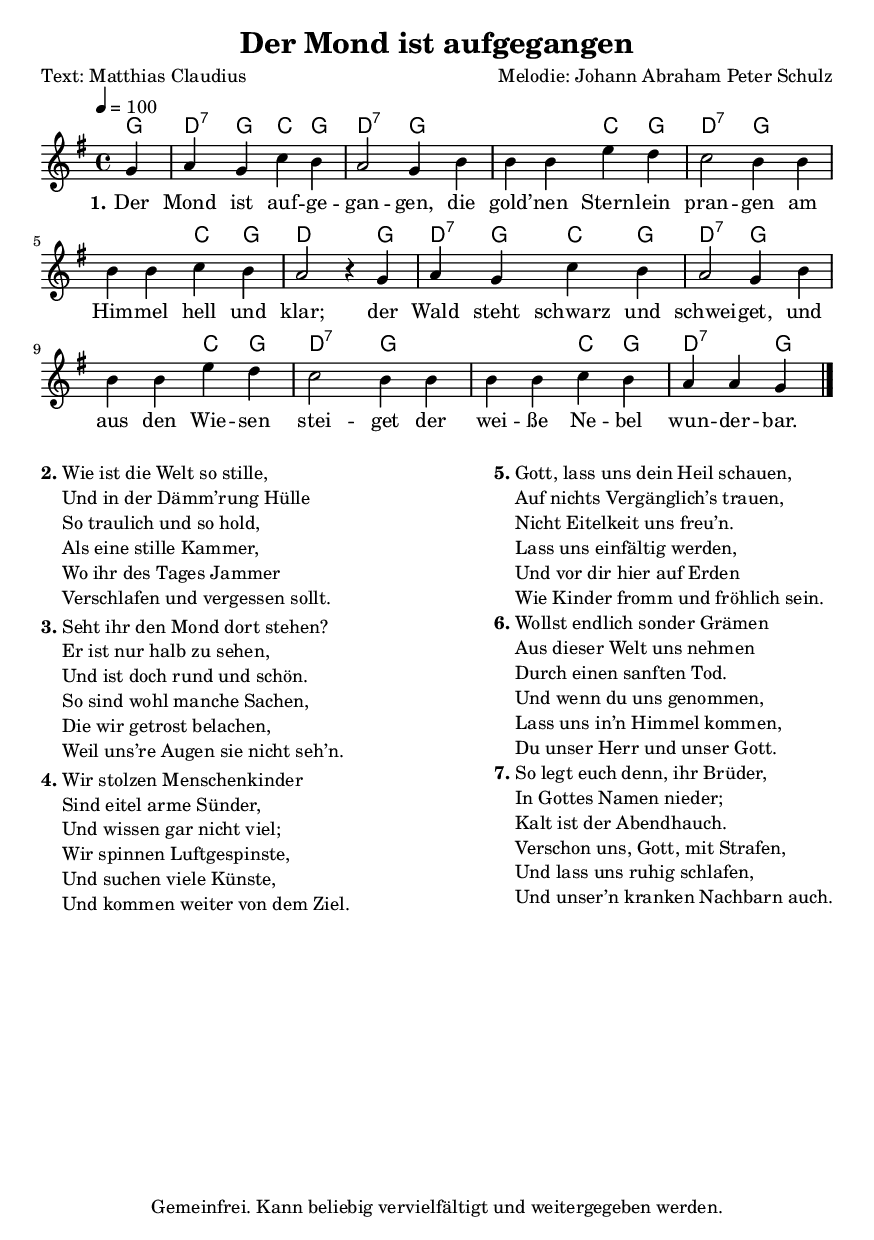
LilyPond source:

% Dieses Notenblatt wurde erstellt von Michael "Bosso" Beck
%
% Kontakt: michi_beck86@web.de
%
% geringfügige Änderungen von Hauke Rehr

\include "deutsch.ly"
\include "default.ly"

\version "2.12.3"
\header {
  title = "Der Mond ist aufgegangen"
  poet = "Text: Matthias Claudius"
  composer = "Melodie: Johann Abraham Peter Schulz"
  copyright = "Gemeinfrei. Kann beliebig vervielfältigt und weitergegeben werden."
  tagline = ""
}

#(set-global-staff-size 16)

akkorde = \chordmode {

  g4 d4:7 g4 c4 g4 d2:7 g1 c4 g4 d2:7 g1
  c4 g4 d2. g4 d4:7 g4 c4 g4 d2:7 g1
  c4 g4 d2:7 g1 c4 g4 d2:7 g4

}


melodie = \relative c'' {
  \partial 4

  g4 a4 g4 c4 h4
  a2 g4 h4
  h4 h4 e4 d4
  c2 h4 h4

  \break

  h4 h4 c4 h4
  a2 r4 g4
  a4 g4 c4 h4
  a2 g4 h4

  \break

  h4 h4 e4 d4
  c2 h4 h4
  h4 h4 c4 h4
  a4 a4 g4 \bar "|."

}

text = \lyricmode {
  \set stanza ="1."
  Der Mond ist auf -- ge -- gan -- gen,
  die gold’ -- nen Stern -- lein pran -- gen am
  Him -- mel hell und klar;
  der Wald steht schwarz und schwei -- get,
  und aus den Wie -- sen stei -- get
  der wei -- ße Ne -- bel wun -- der -- bar.
}

\score {
  <<
    \new ChordNames { \akkorde }
    \new Voice = "Lied" {
      \autoBeamOff
      \clef "treble"
      \time 4/4
      \tempo 4 = 100
      \key g\major
      \melodie
    }
    \new Lyrics \lyricsto "Lied" { \text }
  >>
 \layout {}
 \midi {}
}


\markup {
  \fill-line {
    \column{
      \line {
        \bold "2."
        \column {
          "Wie ist die Welt so stille,"
          "Und in der Dämm’rung Hülle"
          "So traulich und so hold,"
          "Als eine stille Kammer,"
          "Wo ihr des Tages Jammer"
          "Verschlafen und vergessen sollt."
        }
      }
      \hspace #0.1
      \line {
        \bold "3."
        \column {
          "Seht ihr den Mond dort stehen?"
          "Er ist nur halb zu sehen,"
          "Und ist doch rund und schön."
          "So sind wohl manche Sachen,"
          "Die wir getrost belachen,"
          "Weil uns’re Augen sie nicht seh’n."
        }
      }
      \hspace #0.1
      \line {
        \bold "4."
        \column {
          "Wir stolzen Menschenkinder"
          "Sind eitel arme Sünder,"
          "Und wissen gar nicht viel;"
          "Wir spinnen Luftgespinste,"
          "Und suchen viele Künste,"
          "Und kommen weiter von dem Ziel."
        }
      }
    }
    \column{
      \line {
 	\bold "5."
        \column {
          "Gott, lass uns dein Heil schauen,"
          "Auf nichts Vergänglich’s trauen,"
          "Nicht Eitelkeit uns freu’n."
          "Lass uns einfältig werden,"
          "Und vor dir hier auf Erden"
          "Wie Kinder fromm und fröhlich sein."
        }
      }
      \hspace #0.1
      \line {
        \bold "6."
        \column{
          "Wollst endlich sonder Grämen"
          "Aus dieser Welt uns nehmen"
          "Durch einen sanften Tod."
          "Und wenn du uns genommen,"
          "Lass uns in’n Himmel kommen,"
          "Du unser Herr und unser Gott."
        }
      }
      \hspace #0.1
      \line {
        \bold "7."
        \column {
          "So legt euch denn, ihr Brüder,"
          "In Gottes Namen nieder;"
          "Kalt ist der Abendhauch."
          "Verschon uns, Gott, mit Strafen,"
          "Und lass uns ruhig schlafen,"
          "Und unser’n kranken Nachbarn auch."
        }
      }
    }
  }
}

 % some settings % vim: sw=2 et
